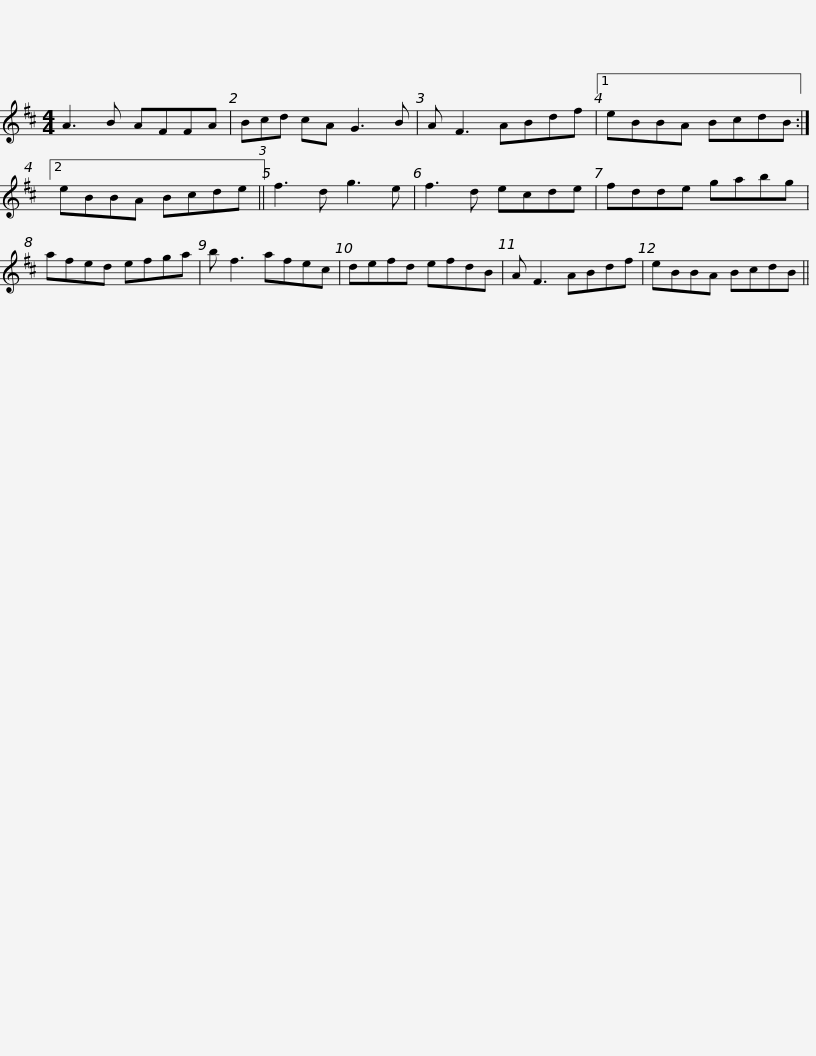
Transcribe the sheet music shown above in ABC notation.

X:1
L:1/8
M:4/4
I:linebreak $
K:D
V:1 treble
V:1
 A3 B AFFA | (3Bcd cA G3 B | A F3 ABdf |1 eBBA BcdB :|2 eBBA Bcde ||$ %5
 f3 d g3 e | f3 d ecde | fdde gabg | afed efga |$ b f3 afec | %10
 defd efdB | A F3 ABdf | eBBA BcdB || %13
